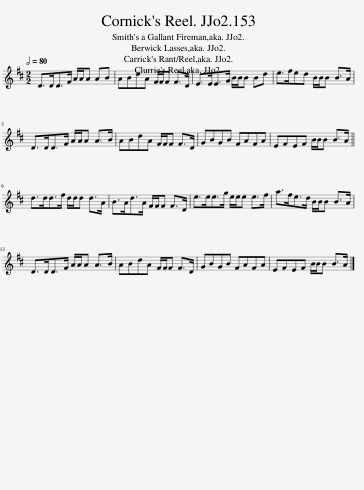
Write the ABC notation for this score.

X:1
L:1/8
Q:1/2=80
M:2/2
I:linebreak $
K:D
V:1 treble
V:1
 D>DD>F A/A/A AB | ABdA F/F/F F>D | E>EE>G B/B/B Bd | e>fed B/B/B B>A |$ D>DD>F A/A/A A>B | %5
 ABdA F/F/F F>D | GBGB FAFA | EFEF B/B/B B>A ||$ d>dd>f d/d/d d>A | B>Ad>A F/F/F F>D | %10
 e>ee>g e/e/e e>f | a>fe>d B/B/B B>A |$ D>DD>F A/A/A A>B | ABdA F/F/F F>D | GBGB FAFA | %15
 EFEF B/B/B B>A |] %16
